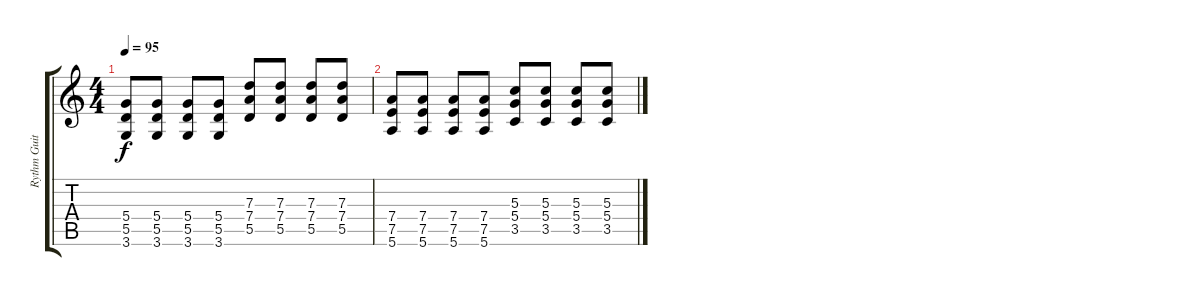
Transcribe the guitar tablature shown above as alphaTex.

\track ("Rythm Guitar" "Rythm Guit") {instrument overdrivenguitar}
\staff {score tabs}
\tuning (E4 B3 G3 D3 A2 E2) {hide}
\ts (4 4)
\tempo 95
\clef g2
\ks c
(5.4 5.5 3.6).8{dy f} (5.4 5.5 3.6).8 (5.4 5.5 3.6).8 (5.4 5.5 3.6).8 (7.3 7.4 5.5).8 (7.3 7.4 5.5).8 (7.3 7.4 5.5).8 (7.3 7.4 5.5).8 |
(7.4 7.5 5.6).8 (7.4 7.5 5.6).8 (7.4 7.5 5.6).8 (7.4 7.5 5.6).8 (5.3 5.4 3.5).8 (5.3 5.4 3.5).8 (5.3 5.4 3.5).8 (5.3 5.4 3.5).8
